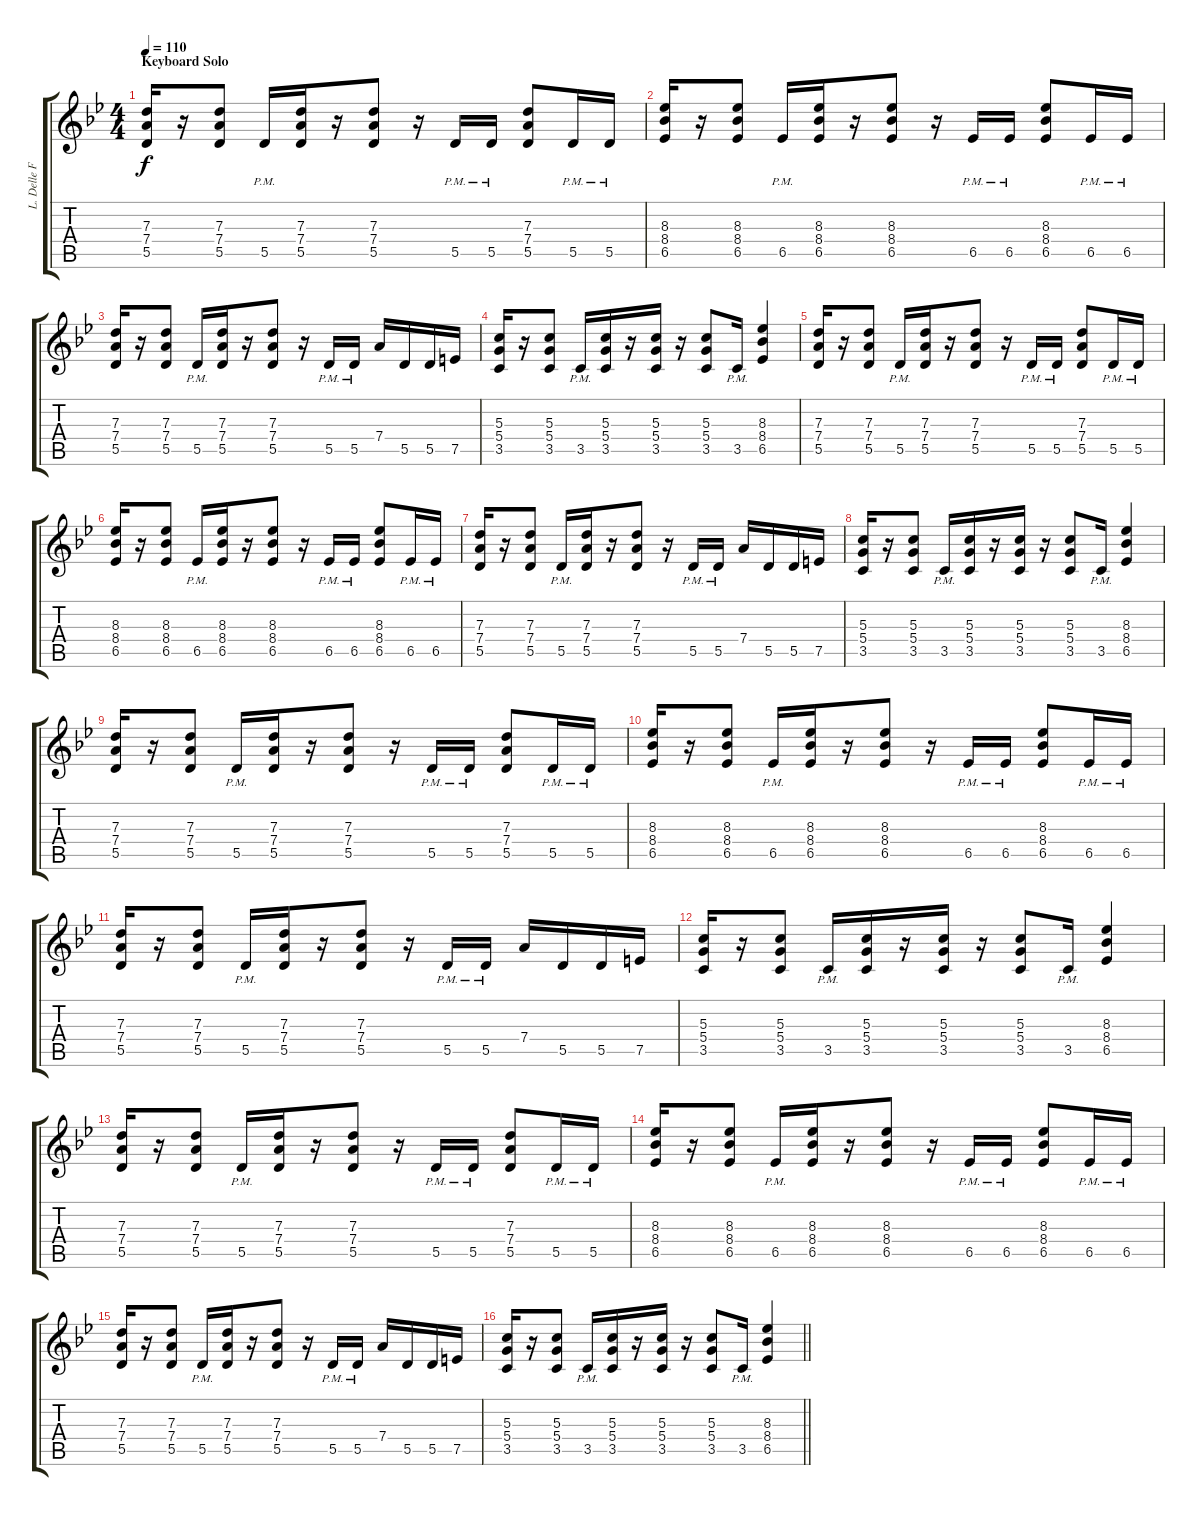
\track ("L. Delle Fave (Dist. Guitar R)" "L. Delle F") {instrument overdrivenguitar}
\staff {score tabs}
\tuning (E4 B3 G3 D3 A2 E2) {hide}
\ts (4 4)
\section ("" "Keyboard Solo")
\tempo 110
\clef g2
\ks gminor
(7.3 7.4 5.5).16{dy f} r.16 (7.3 7.4 5.5).8 5.5{pm}.16 (7.3 7.4 5.5).16 r.16 (7.3 7.4 5.5).8 r.16 5.5{pm}.16 5.5{pm}.16 (7.3 7.4 5.5).8 5.5{pm}.16 5.5{pm}.16 |
(8.3 8.4 6.5).16 r.16 (8.3 8.4 6.5).8 6.5{pm}.16 (8.3 8.4 6.5).16 r.16 (8.3 8.4 6.5).8 r.16 6.5{pm}.16 6.5{pm}.16 (8.3 8.4 6.5).8 6.5{pm}.16 6.5{pm}.16 |
(7.3 7.4 5.5).16 r.16 (7.3 7.4 5.5).8 5.5{pm}.16 (7.3 7.4 5.5).16 r.16 (7.3 7.4 5.5).8 r.16 5.5{pm}.16 5.5{pm}.16 7.4.16 5.5.16 5.5.16 7.5.16 |
(5.3 5.4 3.5).16 r.16 (5.3 5.4 3.5).8 3.5{pm}.16 (5.3 5.4 3.5).16 r.16 (5.3 5.4 3.5).16 r.16 (5.3 5.4 3.5).8 3.5{pm}.16 (8.3 8.4 6.5).4 |
(7.3 7.4 5.5).16 r.16 (7.3 7.4 5.5).8 5.5{pm}.16 (7.3 7.4 5.5).16 r.16 (7.3 7.4 5.5).8 r.16 5.5{pm}.16 5.5{pm}.16 (7.3 7.4 5.5).8 5.5{pm}.16 5.5{pm}.16 |
(8.3 8.4 6.5).16 r.16 (8.3 8.4 6.5).8 6.5{pm}.16 (8.3 8.4 6.5).16 r.16 (8.3 8.4 6.5).8 r.16 6.5{pm}.16 6.5{pm}.16 (8.3 8.4 6.5).8 6.5{pm}.16 6.5{pm}.16 |
(7.3 7.4 5.5).16 r.16 (7.3 7.4 5.5).8 5.5{pm}.16 (7.3 7.4 5.5).16 r.16 (7.3 7.4 5.5).8 r.16 5.5{pm}.16 5.5{pm}.16 7.4.16 5.5.16 5.5.16 7.5.16 |
(5.3 5.4 3.5).16 r.16 (5.3 5.4 3.5).8 3.5{pm}.16 (5.3 5.4 3.5).16 r.16 (5.3 5.4 3.5).16 r.16 (5.3 5.4 3.5).8 3.5{pm}.16 (8.3 8.4 6.5).4 |
(7.3 7.4 5.5).16 r.16 (7.3 7.4 5.5).8 5.5{pm}.16 (7.3 7.4 5.5).16 r.16 (7.3 7.4 5.5).8 r.16 5.5{pm}.16 5.5{pm}.16 (7.3 7.4 5.5).8 5.5{pm}.16 5.5{pm}.16 |
(8.3 8.4 6.5).16 r.16 (8.3 8.4 6.5).8 6.5{pm}.16 (8.3 8.4 6.5).16 r.16 (8.3 8.4 6.5).8 r.16 6.5{pm}.16 6.5{pm}.16 (8.3 8.4 6.5).8 6.5{pm}.16 6.5{pm}.16 |
(7.3 7.4 5.5).16 r.16 (7.3 7.4 5.5).8 5.5{pm}.16 (7.3 7.4 5.5).16 r.16 (7.3 7.4 5.5).8 r.16 5.5{pm}.16 5.5{pm}.16 7.4.16 5.5.16 5.5.16 7.5.16 |
(5.3 5.4 3.5).16 r.16 (5.3 5.4 3.5).8 3.5{pm}.16 (5.3 5.4 3.5).16 r.16 (5.3 5.4 3.5).16 r.16 (5.3 5.4 3.5).8 3.5{pm}.16 (8.3 8.4 6.5).4 |
(7.3 7.4 5.5).16 r.16 (7.3 7.4 5.5).8 5.5{pm}.16 (7.3 7.4 5.5).16 r.16 (7.3 7.4 5.5).8 r.16 5.5{pm}.16 5.5{pm}.16 (7.3 7.4 5.5).8 5.5{pm}.16 5.5{pm}.16 |
(8.3 8.4 6.5).16 r.16 (8.3 8.4 6.5).8 6.5{pm}.16 (8.3 8.4 6.5).16 r.16 (8.3 8.4 6.5).8 r.16 6.5{pm}.16 6.5{pm}.16 (8.3 8.4 6.5).8 6.5{pm}.16 6.5{pm}.16 |
(7.3 7.4 5.5).16 r.16 (7.3 7.4 5.5).8 5.5{pm}.16 (7.3 7.4 5.5).16 r.16 (7.3 7.4 5.5).8 r.16 5.5{pm}.16 5.5{pm}.16 7.4.16 5.5.16 5.5.16 7.5.16 |
\barLineRight lightlight
(5.3 5.4 3.5).16 r.16 (5.3 5.4 3.5).8 3.5{pm}.16 (5.3 5.4 3.5).16 r.16 (5.3 5.4 3.5).16 r.16 (5.3 5.4 3.5).8 3.5{pm}.16 (8.3 8.4 6.5).4
